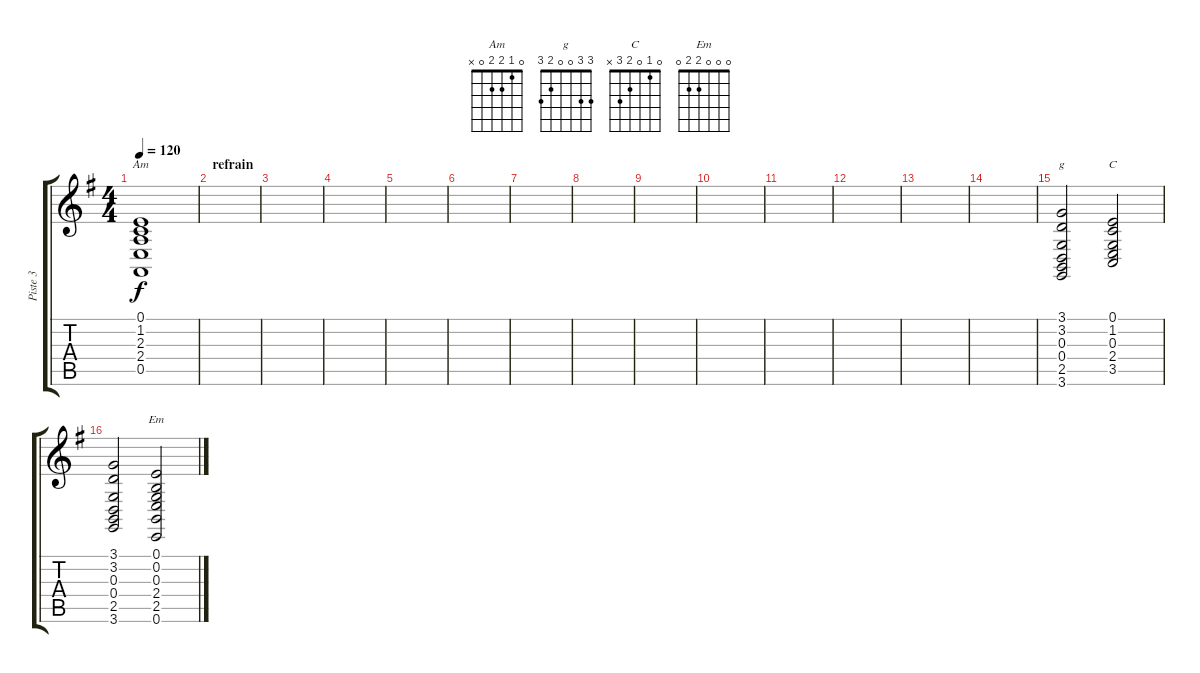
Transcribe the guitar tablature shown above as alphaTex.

\track ("Piste 3" "Piste 3") {instrument stringensemble1}
\staff {score tabs}
\tuning (E4 B3 G3 D3 A2 E2) {hide}
\chord ("Am" 0 1 2 2 0 x)
\chord ("g" 3 3 0 0 2 3)
\chord ("C" 0 1 0 2 3 x)
\chord ("Em" 0 0 0 2 2 0)
\ts (4 4)
\tempo 120
\clef g2
\ks g
(0.1 1.2 2.3 2.4 0.5).1{ch "Am" dy f} |
\section ("" "refrain")
|
|
|
|
|
|
|
|
|
|
|
|
|
(3.1 3.2 0.3 0.4 2.5 3.6).2{ch "g"} (0.1 1.2 0.3 2.4 3.5).2{ch "C"} |
(3.1 3.2 0.3 0.4 2.5 3.6).2 (0.1 0.2 0.3 2.4 2.5 0.6).2{ch "Em"}
